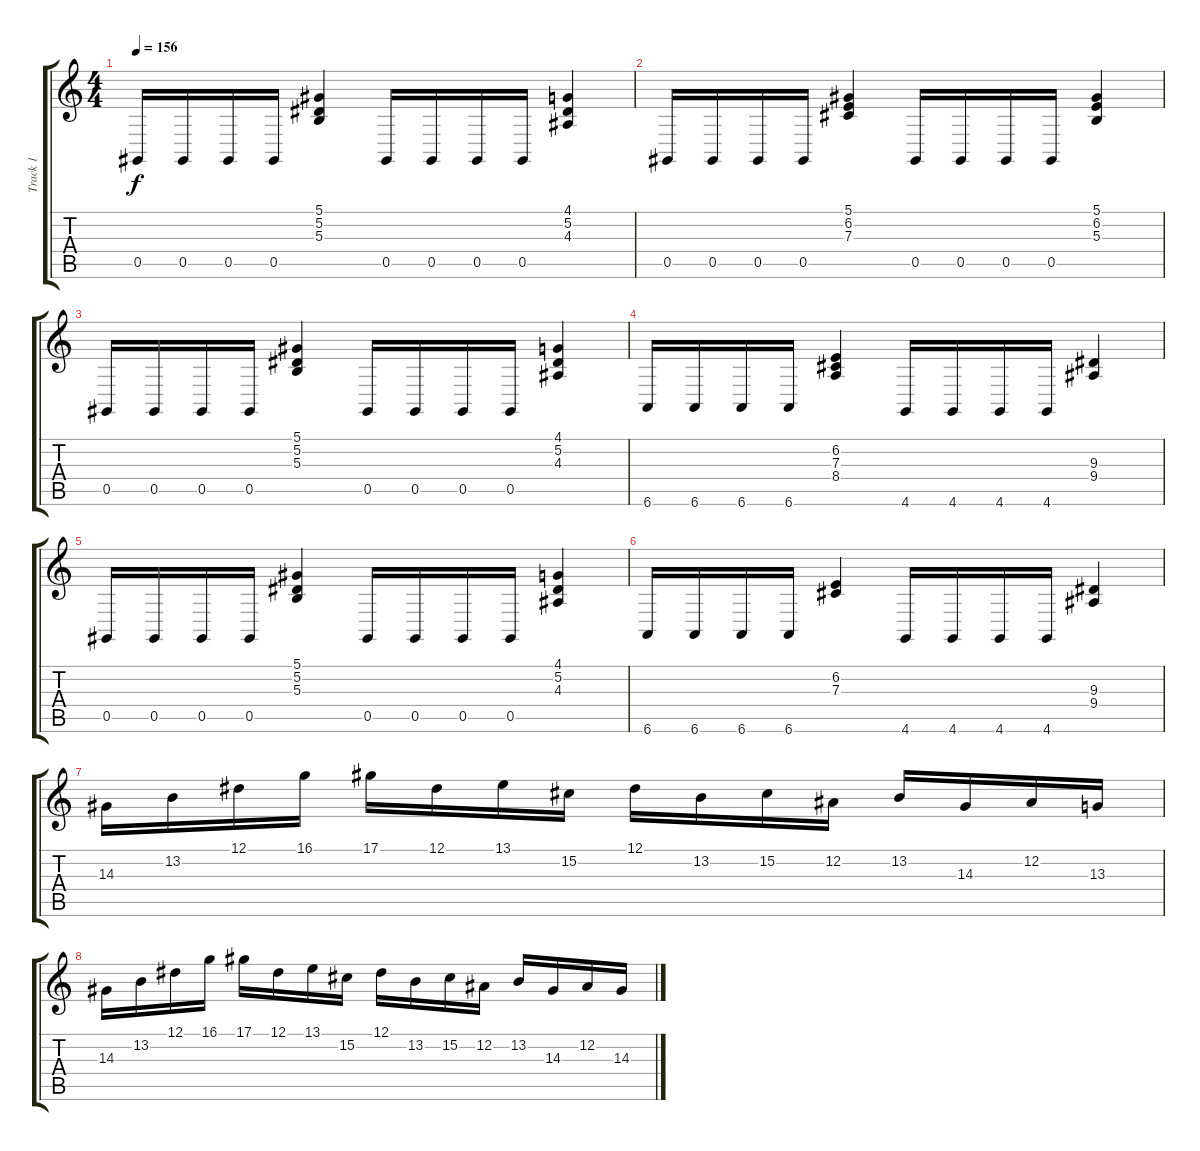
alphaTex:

\track ("Track 1" "Track 1") {instrument lead2sawtooth}
\staff {score tabs}
\tuning (Eb4 Bb3 Gb3 Db3 Ab2 Eb2) {hide}
\ts (4 4)
\tempo 156
\clef g2
\ks c
0.5.16{dy f} 0.5.16 0.5.16 0.5.16 (5.1 5.2 5.3).4 0.5.16 0.5.16 0.5.16 0.5.16 (4.1 5.2 4.3).4 |
0.5.16 0.5.16 0.5.16 0.5.16 (5.1 6.2 7.3).4 0.5.16 0.5.16 0.5.16 0.5.16 (5.1 6.2 5.3).4 |
0.5.16 0.5.16 0.5.16 0.5.16 (5.1 5.2 5.3).4 0.5.16 0.5.16 0.5.16 0.5.16 (4.1 5.2 4.3).4 |
6.6.16 6.6.16 6.6.16 6.6.16 (6.2 7.3 8.4).4 4.6.16 4.6.16 4.6.16 4.6.16 (9.3 9.4).4 |
0.5.16 0.5.16 0.5.16 0.5.16 (5.1 5.2 5.3).4 0.5.16 0.5.16 0.5.16 0.5.16 (4.1 5.2 4.3).4 |
6.6.16 6.6.16 6.6.16 6.6.16 (6.2 7.3).4 4.6.16 4.6.16 4.6.16 4.6.16 (9.3 9.4).4 |
14.3.16 13.2.16 12.1.16 16.1.16 17.1.16 12.1.16 13.1.16 15.2.16 12.1.16 13.2.16 15.2.16 12.2.16 13.2.16 14.3.16 12.2.16 13.3.16 |
14.3.16 13.2.16 12.1.16 16.1.16 17.1.16 12.1.16 13.1.16 15.2.16 12.1.16 13.2.16 15.2.16 12.2.16 13.2.16 14.3.16 12.2.16 14.3.16
